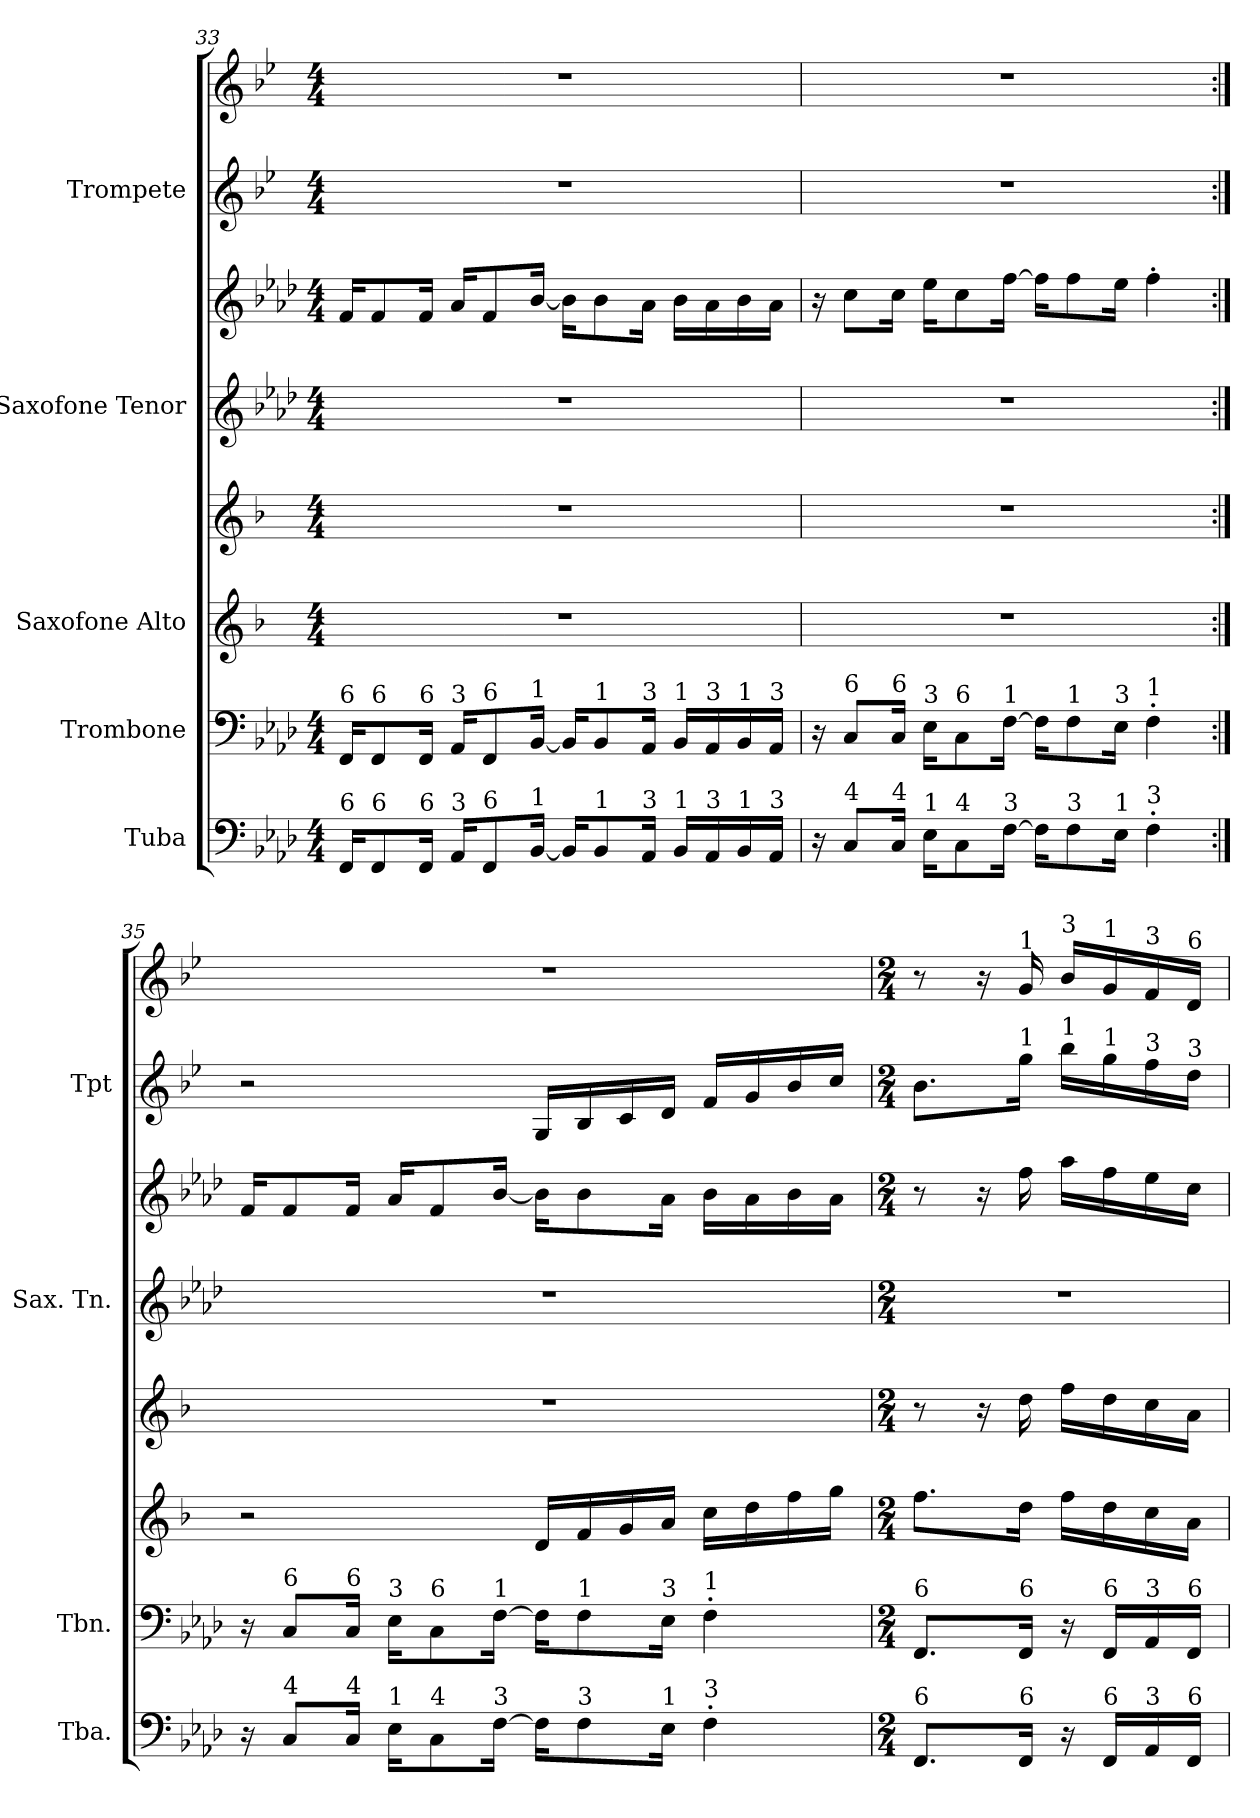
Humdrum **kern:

**kern	**kern	**kern	**kern	**kern	**kern	**kern	**kern
*part5	*part4	*part3	*part3	*part2	*part2	*part1	*part1
*staff8	*staff7	*staff6	*staff5	*staff4	*staff3	*staff2	*staff1
*I"Tuba	*I"Trombone	*I"Saxofone Alto	*	*I"Saxofone Tenor	*	*I"Trompete	*
*I'Tba.	*I'Tbn.	*	*	*I'Sax. Tn.	*	*I'Tpt	*
*clefF4	*clefF4	*clefG2	*clefG2	*clefG2	*clefG2	*clefG2	*clefG2
*	*	*ITrd5c9	*ITrd5c9	*ITrd8c14	*ITrd8c14	*ITrd1c2	*ITrd1c2
*k[b-e-a-d-]	*k[b-e-a-d-]	*k[b-e-a-d-]	*k[b-e-a-d-]	*k[b-e-a-d-]	*k[b-e-a-d-]	*k[b-e-a-d-]	*k[b-e-a-d-]
*M4/4	*M4/4	*M4/4	*M4/4	*M4/4	*M4/4	*M4/4	*M4/4
=33	=33	=33	=33	=33	=33	=33	=33
!	!LO:TX:a:t=6	!	!	!	!	!	!
!LO:TX:a:t=6	!	!	!	!	!	!	!
16FF/KL	16FF/KL	1r	1r	1r	16F/KL	1r	1r
!	!LO:TX:a:t=6	!	!	!	!	!	!
!LO:TX:a:t=6	!	!	!	!	!	!	!
8FF/	8FF/	.	.	.	8F/	.	.
!	!LO:TX:a:t=6	!	!	!	!	!	!
!LO:TX:a:t=6	!	!	!	!	!	!	!
16FF/Jk	16FF/Jk	.	.	.	16F/Jk	.	.
!	!LO:TX:a:t=3	!	!	!	!	!	!
!LO:TX:a:t=3	!	!	!	!	!	!	!
16AA-/KL	16AA-/KL	.	.	.	16A-/KL	.	.
!	!LO:TX:a:t=6	!	!	!	!	!	!
!LO:TX:a:t=6	!	!	!	!	!	!	!
8FF/	8FF/	.	.	.	8F/	.	.
!	!LO:TX:a:t=1	!	!	!	!	!	!
!LO:TX:a:t=1	!	!	!	!	!	!	!
[16BB-/Jk	[16BB-/Jk	.	.	.	[16B-/Jk	.	.
16BB-/KL]	16BB-/KL]	.	.	.	16B-\KL]	.	.
!	!LO:TX:a:t=1	!	!	!	!	!	!
!LO:TX:a:t=1	!	!	!	!	!	!	!
8BB-/	8BB-/	.	.	.	8B-\	.	.
!	!LO:TX:a:t=3	!	!	!	!	!	!
!LO:TX:a:t=3	!	!	!	!	!	!	!
16AA-/Jk	16AA-/Jk	.	.	.	16A-\Jk	.	.
!	!LO:TX:a:t=1	!	!	!	!	!	!
!LO:TX:a:t=1	!	!	!	!	!	!	!
16BB-/LL	16BB-/LL	.	.	.	16B-\LL	.	.
!	!LO:TX:a:t=3	!	!	!	!	!	!
!LO:TX:a:t=3	!	!	!	!	!	!	!
16AA-/	16AA-/	.	.	.	16A-\	.	.
!	!LO:TX:a:t=1	!	!	!	!	!	!
!LO:TX:a:t=1	!	!	!	!	!	!	!
16BB-/	16BB-/	.	.	.	16B-\	.	.
!	!LO:TX:a:t=3	!	!	!	!	!	!
!LO:TX:a:t=3	!	!	!	!	!	!	!
16AA-/JJ	16AA-/JJ	.	.	.	16A-\JJ	.	.
!!LO:PB:g=z
=34	=34	=34	=34	=34	=34	=34	=34
16r	16r	1r	1r	1r	16r	1r	1r
!	!LO:TX:a:t=6	!	!	!	!	!	!
!LO:TX:a:t=4	!	!	!	!	!	!	!
8C/L	8C/L	.	.	.	8c\L	.	.
!	!LO:TX:a:t=6	!	!	!	!	!	!
!LO:TX:a:t=4	!	!	!	!	!	!	!
16C/Jk	16C/Jk	.	.	.	16c\Jk	.	.
!	!LO:TX:a:t=3	!	!	!	!	!	!
!LO:TX:a:t=1	!	!	!	!	!	!	!
16E-\KL	16E-\KL	.	.	.	16e-\KL	.	.
!	!LO:TX:a:t=6	!	!	!	!	!	!
!LO:TX:a:t=4	!	!	!	!	!	!	!
8C\	8C\	.	.	.	8c\	.	.
!	!LO:TX:a:t=1	!	!	!	!	!	!
!LO:TX:a:t=3	!	!	!	!	!	!	!
[16F\Jk	[16F\Jk	.	.	.	[16f\Jk	.	.
16F\KL]	16F\KL]	.	.	.	16f\KL]	.	.
!	!LO:TX:a:t=1	!	!	!	!	!	!
!LO:TX:a:t=3	!	!	!	!	!	!	!
8F\	8F\	.	.	.	8f\	.	.
!	!LO:TX:a:t=3	!	!	!	!	!	!
!LO:TX:a:t=1	!	!	!	!	!	!	!
16E-\Jk	16E-\Jk	.	.	.	16e-\Jk	.	.
!	!LO:TX:a:t=1	!	!	!	!	!	!
!LO:TX:a:t=3	!	!	!	!	!	!	!
4F'\	4F'\	.	.	.	4f'\	.	.
=35:|!	=35:|!	=35:|!	=35:|!	=35:|!	=35:|!	=35:|!	=35:|!
16r	16r	2r	1r	1r	16F/KL	2r	1r
!	!LO:TX:a:t=6	!	!	!	!	!	!
!LO:TX:a:t=4	!	!	!	!	!	!	!
8C/L	8C/L	.	.	.	8F/	.	.
!	!LO:TX:a:t=6	!	!	!	!	!	!
!LO:TX:a:t=4	!	!	!	!	!	!	!
16C/Jk	16C/Jk	.	.	.	16F/Jk	.	.
!	!LO:TX:a:t=3	!	!	!	!	!	!
!LO:TX:a:t=1	!	!	!	!	!	!	!
16E-\KL	16E-\KL	.	.	.	16A-/KL	.	.
!	!LO:TX:a:t=6	!	!	!	!	!	!
!LO:TX:a:t=4	!	!	!	!	!	!	!
8C\	8C\	.	.	.	8F/	.	.
!	!LO:TX:a:t=1	!	!	!	!	!	!
!LO:TX:a:t=3	!	!	!	!	!	!	!
[16F\Jk	[16F\Jk	.	.	.	[16B-/Jk	.	.
16F\KL]	16F\KL]	16F/LL	.	.	16B-\KL]	16F/LL	.
!	!LO:TX:a:t=1	!	!	!	!	!	!
!LO:TX:a:t=3	!	!	!	!	!	!	!
8F\	8F\	16A-/	.	.	8B-\	16A-/	.
.	.	16B-/	.	.	.	16B-/	.
!	!LO:TX:a:t=3	!	!	!	!	!	!
!LO:TX:a:t=1	!	!	!	!	!	!	!
16E-\Jk	16E-\Jk	16c/JJ	.	.	16A-\Jk	16c/JJ	.
!	!LO:TX:a:t=1	!	!	!	!	!	!
!LO:TX:a:t=3	!	!	!	!	!	!	!
4F'\	4F'\	16e-\LL	.	.	16B-\LL	16e-/LL	.
.	.	16f\	.	.	16A-\	16f/	.
.	.	16a-\	.	.	16B-\	16a-/	.
.	.	16b-\JJ	.	.	16A-\JJ	16b-/JJ	.
=36	=36	=36	=36	=36	=36	=36	=36
*M2/4	*M2/4	*M2/4	*M2/4	*M2/4	*M2/4	*M2/4	*M2/4
!	!LO:TX:a:t=6	!	!	!	!	!	!
!LO:TX:a:t=6	!	!	!	!	!	!	!
8.FF/L	8.FF/L	8.a-\L	8r	2r	8r	8.a-\L	8r
.	.	.	16r	.	16r	.	16r
!	!	!	!	!	!	!	!LO:TX:a:t=1
!	!	!	!	!	!	!LO:TX:a:t=1	!
!	!LO:TX:a:t=6	!	!	!	!	!	!
!LO:TX:a:t=6	!	!	!	!	!	!	!
16FF/Jk	16FF/Jk	16f\Jk	16f\	.	16f\	16ff\Jk	16f/
!	!	!	!	!	!	!	!LO:TX:a:t=3
!	!	!	!	!	!	!LO:TX:a:t=1	!
16r	16r	16a-\LL	16a-\LL	.	16a-\LL	16aa-\LL	16a-/LL
!	!	!	!	!	!	!	!LO:TX:a:t=1
!	!	!	!	!	!	!LO:TX:a:t=1	!
!	!LO:TX:a:t=6	!	!	!	!	!	!
!LO:TX:a:t=6	!	!	!	!	!	!	!
16FF/LL	16FF/LL	16f\	16f\	.	16f\	16ff\	16f/
!	!	!	!	!	!	!	!LO:TX:a:t=3
!	!	!	!	!	!	!LO:TX:a:t=3	!
!	!LO:TX:a:t=3	!	!	!	!	!	!
!LO:TX:a:t=3	!	!	!	!	!	!	!
16AA-/	16AA-/	16e-\	16e-\	.	16e-\	16ee-\	16e-/
!	!	!	!	!	!	!	!LO:TX:a:t=6
!	!	!	!	!	!	!LO:TX:a:t=3	!
!	!LO:TX:a:t=6	!	!	!	!	!	!
!LO:TX:a:t=6	!	!	!	!	!	!	!
16FF/JJ	16FF/JJ	16c\JJ	16c\JJ	.	16c\JJ	16cc\JJ	16c/JJ
=	=	=	=	=	=	=	=
*-	*-	*-	*-	*-	*-	*-	*-
